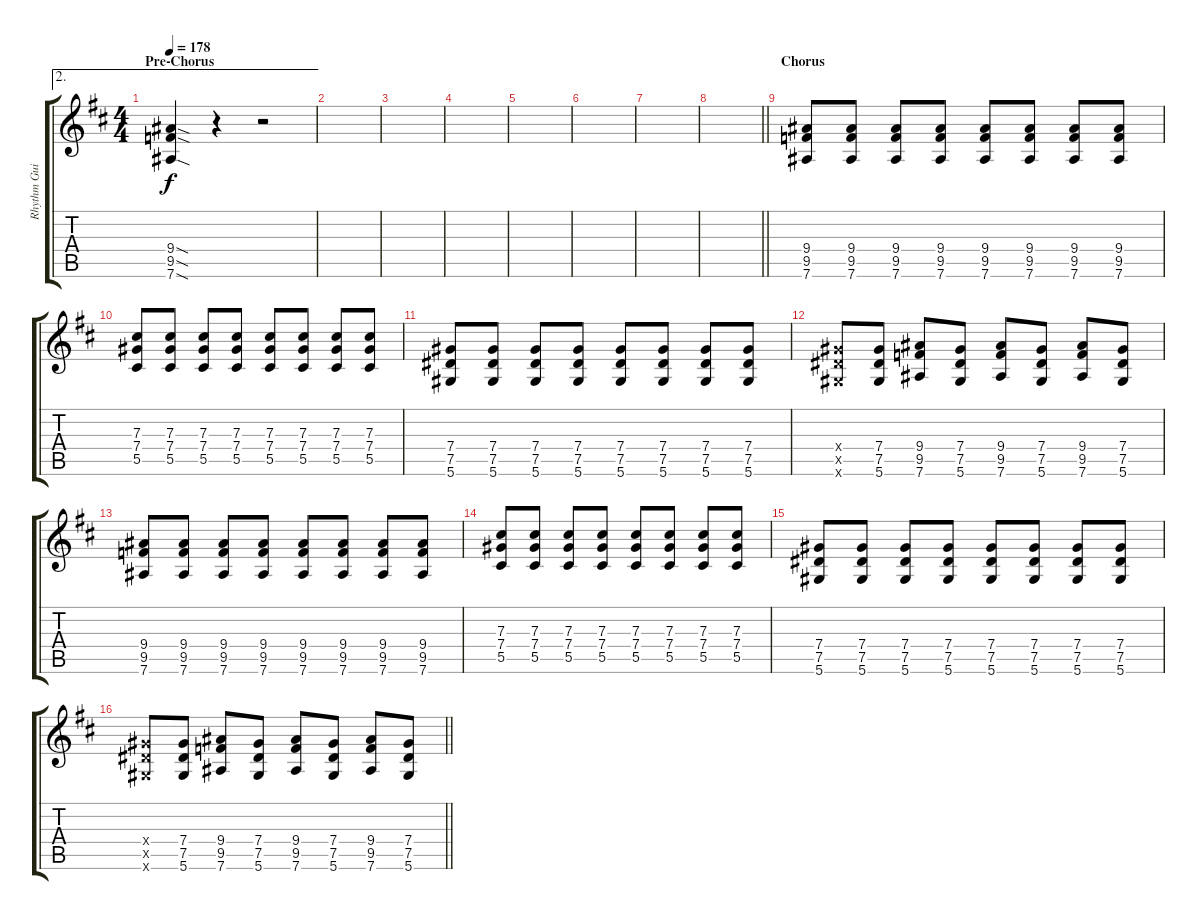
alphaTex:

\track ("Rhythm Guitar" "Rhythm Gui") {instrument distortionguitar}
\staff {score tabs}
\tuning (Eb4 Bb3 Gb3 Db3 Ab2 Eb2) {hide}
\ae 2
\ts (4 4)
\section ("" "Pre-Chorus")
\tempo 178
\clef g2
\ks bminor
(9.4{sod} 9.5{sod} 7.6{sod}).4{dy f} r.4 r.2 |
|
|
|
|
|
|
\barLineRight lightlight
|
\section ("" "Chorus")
(9.4 9.5 7.6).8 (9.4 9.5 7.6).8 (9.4 9.5 7.6).8 (9.4 9.5 7.6).8 (9.4 9.5 7.6).8 (9.4 9.5 7.6).8 (9.4 9.5 7.6).8 (9.4 9.5 7.6).8 |
(7.3 7.4 5.5).8 (7.3 7.4 5.5).8 (7.3 7.4 5.5).8 (7.3 7.4 5.5).8 (7.3 7.4 5.5).8 (7.3 7.4 5.5).8 (7.3 7.4 5.5).8 (7.3 7.4 5.5).8 |
(7.4 7.5 5.6).8 (7.4 7.5 5.6).8 (7.4 7.5 5.6).8 (7.4 7.5 5.6).8 (7.4 7.5 5.6).8 (7.4 7.5 5.6).8 (7.4 7.5 5.6).8 (7.4 7.5 5.6).8 |
(7.4{x} 7.5{x} 5.6{x}).8 (7.4 7.5 5.6).8 (9.4 9.5 7.6).8 (7.4 7.5 5.6).8 (9.4 9.5 7.6).8 (7.4 7.5 5.6).8 (9.4 9.5 7.6).8 (7.4 7.5 5.6).8 |
(9.4 9.5 7.6).8 (9.4 9.5 7.6).8 (9.4 9.5 7.6).8 (9.4 9.5 7.6).8 (9.4 9.5 7.6).8 (9.4 9.5 7.6).8 (9.4 9.5 7.6).8 (9.4 9.5 7.6).8 |
(7.3 7.4 5.5).8 (7.3 7.4 5.5).8 (7.3 7.4 5.5).8 (7.3 7.4 5.5).8 (7.3 7.4 5.5).8 (7.3 7.4 5.5).8 (7.3 7.4 5.5).8 (7.3 7.4 5.5).8 |
(7.4 7.5 5.6).8 (7.4 7.5 5.6).8 (7.4 7.5 5.6).8 (7.4 7.5 5.6).8 (7.4 7.5 5.6).8 (7.4 7.5 5.6).8 (7.4 7.5 5.6).8 (7.4 7.5 5.6).8 |
\barLineRight lightlight
(7.4{x} 7.5{x} 5.6{x}).8 (7.4 7.5 5.6).8 (9.4 9.5 7.6).8 (7.4 7.5 5.6).8 (9.4 9.5 7.6).8 (7.4 7.5 5.6).8 (9.4 9.5 7.6).8 (7.4 7.5 5.6).8
